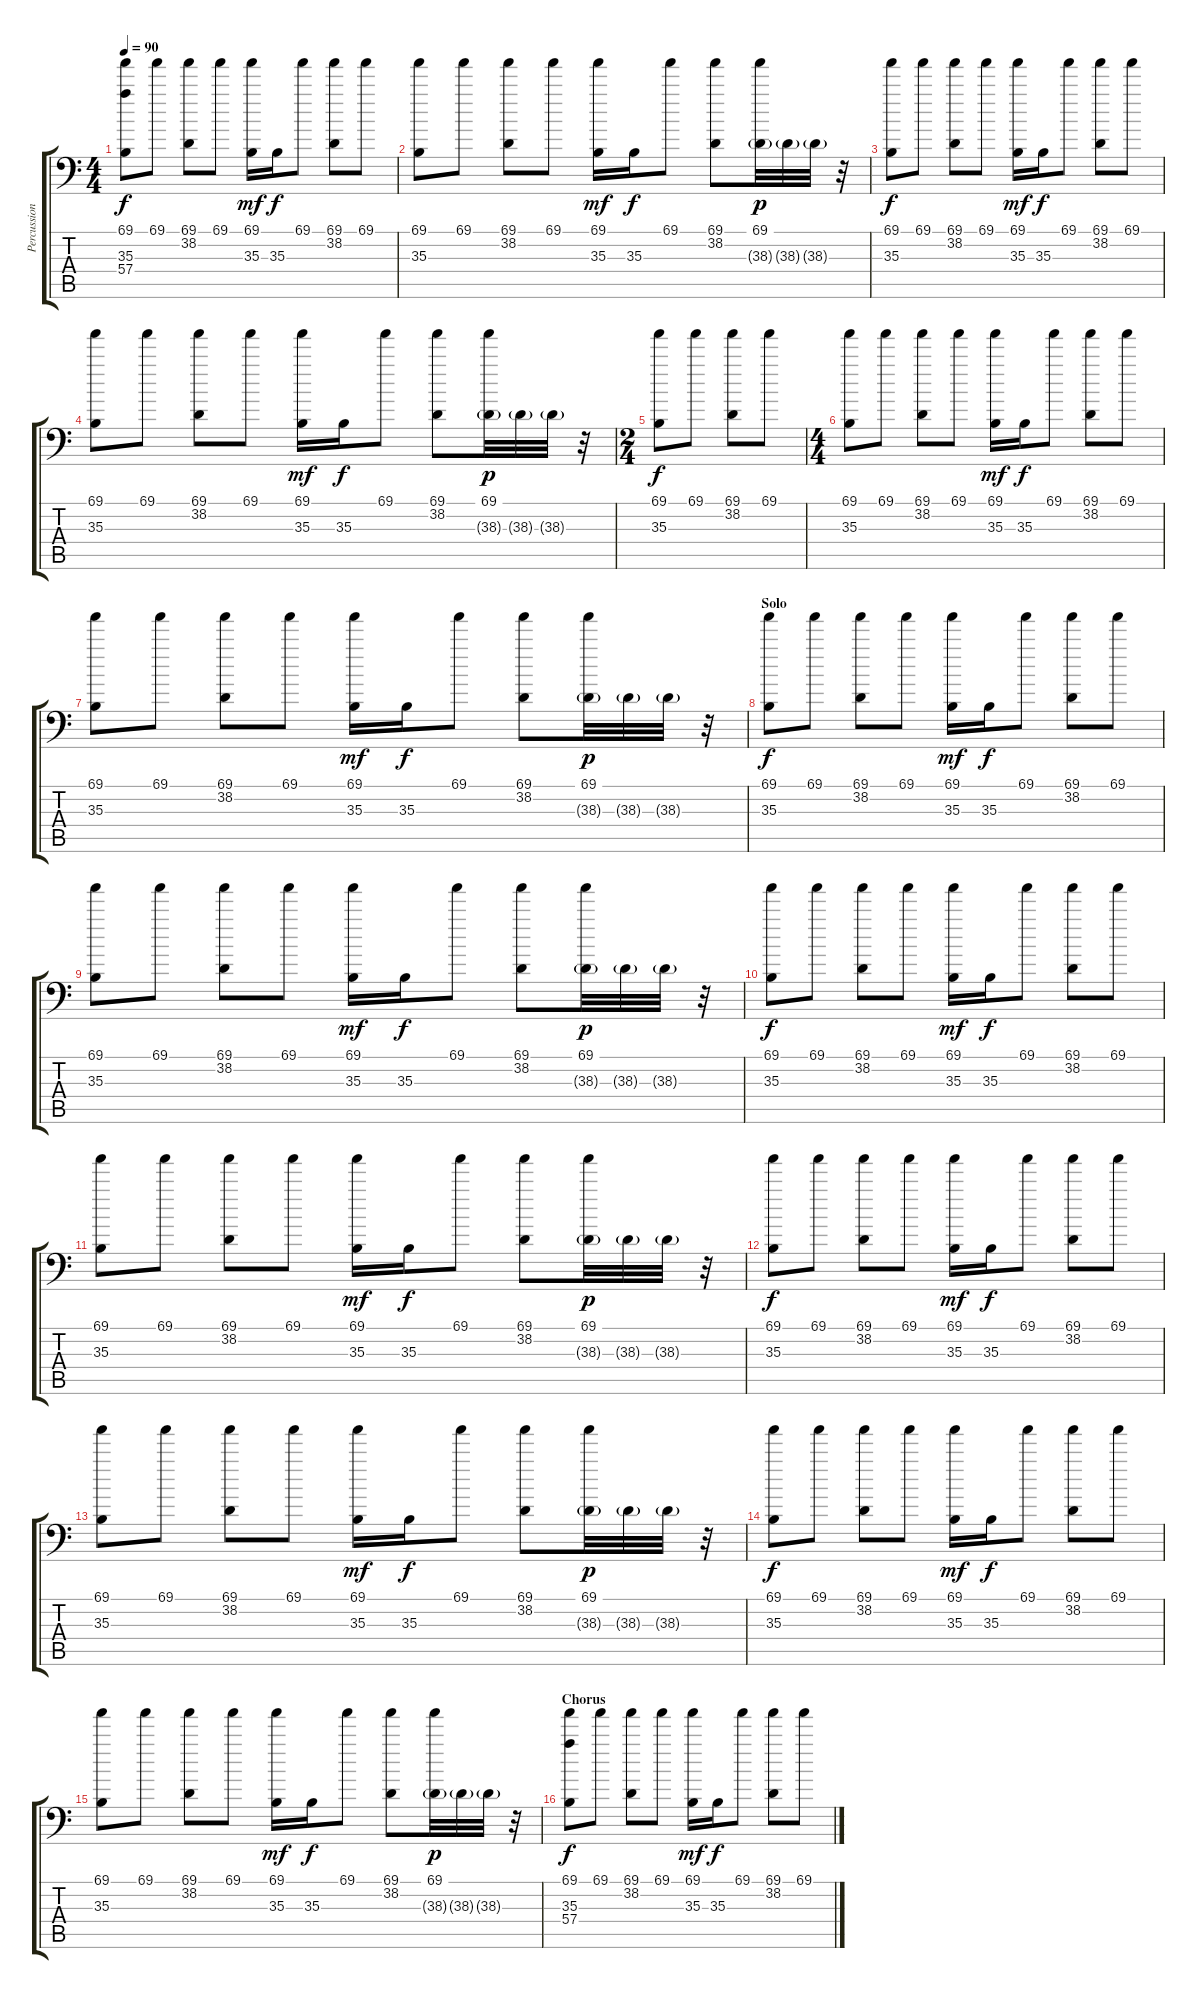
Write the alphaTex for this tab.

\track ("Percussion" "Percussion") {instrument acousticgrandpiano}
\staff {score tabs}
\tuning (C-1 C-1 C-1 C-1 C-1 C-1) {hide}
\ts (4 4)
\tempo 90
\clef f4
\ks c
(69.1 35.3 57.4).8{dy f} 69.1.8 (69.1 38.2).8 69.1.8 (69.1 35.3).16{dy mf} 35.3.16{dy f} 69.1.8 (69.1 38.2).8 69.1.8 |
(69.1 35.3).8 69.1.8 (69.1 38.2).8 69.1.8 (69.1 35.3).16{dy mf} 35.3.16{dy f} 69.1.8 (69.1 38.2).8 (69.1 38.3{g}).32{dy p} 38.3{g}.32 38.3{g}.32 r.32 |
(69.1 35.3).8{dy f} 69.1.8 (69.1 38.2).8 69.1.8 (69.1 35.3).16{dy mf} 35.3.16{dy f} 69.1.8 (69.1 38.2).8 69.1.8 |
(69.1 35.3).8 69.1.8 (69.1 38.2).8 69.1.8 (69.1 35.3).16{dy mf} 35.3.16{dy f} 69.1.8 (69.1 38.2).8 (69.1 38.3{g}).32{dy p} 38.3{g}.32 38.3{g}.32 r.32 |
\ts (2 4)
(69.1 35.3).8{dy f} 69.1.8 (69.1 38.2).8 69.1.8 |
\ts (4 4)
(69.1 35.3).8 69.1.8 (69.1 38.2).8 69.1.8 (69.1 35.3).16{dy mf} 35.3.16{dy f} 69.1.8 (69.1 38.2).8 69.1.8 |
(69.1 35.3).8 69.1.8 (69.1 38.2).8 69.1.8 (69.1 35.3).16{dy mf} 35.3.16{dy f} 69.1.8 (69.1 38.2).8 (69.1 38.3{g}).32{dy p} 38.3{g}.32 38.3{g}.32 r.32 |
\section ("" "Solo")
(69.1 35.3).8{dy f} 69.1.8 (69.1 38.2).8 69.1.8 (69.1 35.3).16{dy mf} 35.3.16{dy f} 69.1.8 (69.1 38.2).8 69.1.8 |
(69.1 35.3).8 69.1.8 (69.1 38.2).8 69.1.8 (69.1 35.3).16{dy mf} 35.3.16{dy f} 69.1.8 (69.1 38.2).8 (69.1 38.3{g}).32{dy p} 38.3{g}.32 38.3{g}.32 r.32 |
(69.1 35.3).8{dy f} 69.1.8 (69.1 38.2).8 69.1.8 (69.1 35.3).16{dy mf} 35.3.16{dy f} 69.1.8 (69.1 38.2).8 69.1.8 |
(69.1 35.3).8 69.1.8 (69.1 38.2).8 69.1.8 (69.1 35.3).16{dy mf} 35.3.16{dy f} 69.1.8 (69.1 38.2).8 (69.1 38.3{g}).32{dy p} 38.3{g}.32 38.3{g}.32 r.32 |
(69.1 35.3).8{dy f} 69.1.8 (69.1 38.2).8 69.1.8 (69.1 35.3).16{dy mf} 35.3.16{dy f} 69.1.8 (69.1 38.2).8 69.1.8 |
(69.1 35.3).8 69.1.8 (69.1 38.2).8 69.1.8 (69.1 35.3).16{dy mf} 35.3.16{dy f} 69.1.8 (69.1 38.2).8 (69.1 38.3{g}).32{dy p} 38.3{g}.32 38.3{g}.32 r.32 |
(69.1 35.3).8{dy f} 69.1.8 (69.1 38.2).8 69.1.8 (69.1 35.3).16{dy mf} 35.3.16{dy f} 69.1.8 (69.1 38.2).8 69.1.8 |
(69.1 35.3).8 69.1.8 (69.1 38.2).8 69.1.8 (69.1 35.3).16{dy mf} 35.3.16{dy f} 69.1.8 (69.1 38.2).8 (69.1 38.3{g}).32{dy p} 38.3{g}.32 38.3{g}.32 r.32 |
\section ("" "Chorus")
(69.1 35.3 57.4).8{dy f} 69.1.8 (69.1 38.2).8 69.1.8 (69.1 35.3).16{dy mf} 35.3.16{dy f} 69.1.8 (69.1 38.2).8 69.1.8
